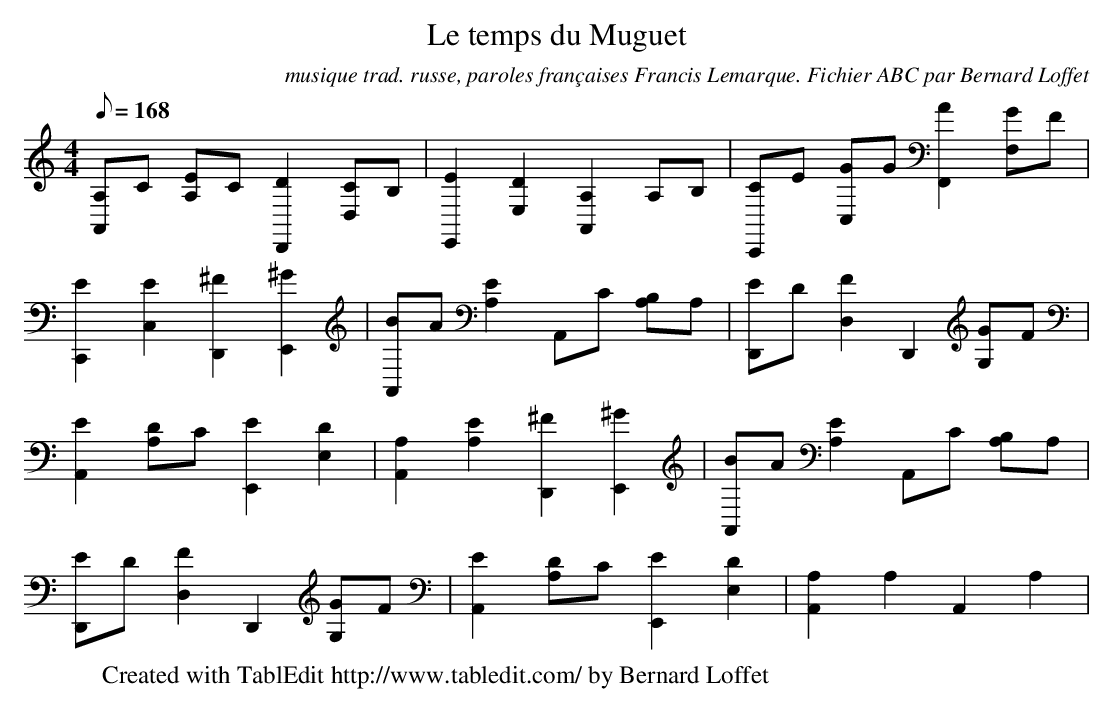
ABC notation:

X:1
T:Le temps du Muguet
C:musique trad. russe, paroles françaises Francis Lemarque. Fichier ABC par Bernard Loffet
L:1/8
Q:168
M:4/4
K:C
 [A,A,,]C [EA,]C [D2D,,2] [CD,]B, | [E2E,,2] [D2E,2] [A,2A,,2] A,B, | [CC,,]E [GC,]G [A2F,,2] [GF,]F | \
 [E2C,,2] [E2C,2] [^F2D,,2] [^G2E,,2] | [BA,,]A [E2A,2] A,,C [B,A,]A, | [ED,,]D [F2D,2] D,,2 [GG,]F | \
 [E2A,,2] [DA,]C [E2E,,2] [D2E,2] | [A,2A,,2] [E2A,2] [^F2D,,2] [^G2E,,2] | [BA,,]A [E2A,2] A,,C [B,A,]A, | \
 [ED,,]D [F2D,2] D,,2 [GG,]F | [E2A,,2] [DA,]C [E2E,,2] [D2E,2] | [A,2A,,2] A,2 A,,2 A,2 | \
W:Created with TablEdit http://www.tabledit.com/ by Bernard Loffet
